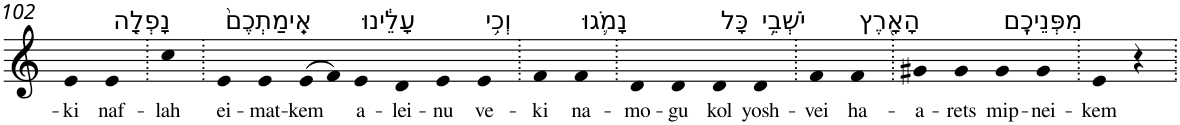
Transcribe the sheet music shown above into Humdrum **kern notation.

**kern	**text
*part1	*part1
*staff1	*staff1
*I"Piano	*
*I'Pno	*
!!LO:PB:g=z
*clefG2	*
*k[]	*
=102	=102
!	!LO:LY:b
4e	-ki
!LO:TX:a:t=נָפְלָ֤ה	!
!	!LO:LY:b
4e	naf-
=103.	=103.
!	!LO:LY:b
4cc	-lah
=104.	=104.
!LO:TX:a:t=אֵֽימַתְכֶם֙	!
!	!LO:LY:b
4e	ei-
!	!LO:LY:b
4e	-mat-
!	!LO:LY:b
(>8e	-kem
8f)	.
!LO:TX:a:t=עָלֵ֔ינוּ	!
!	!LO:LY:b
4e	a-
!	!LO:LY:b
4d	-lei-
!	!LO:LY:b
4e	-nu
!LO:TX:a:t=וְכִ֥י	!
!	!LO:LY:b
4e	ve-
=105.	=105.
!	!LO:LY:b
4f	-ki
!LO:TX:a:t=נָמֹ֛גוּ	!
!	!LO:LY:b
4f	na-
=106.	=106.
!	!LO:LY:b
4d	-mo-
!	!LO:LY:b
4d	-gu
!LO:TX:a:t=כָּל	!
!	!LO:LY:b
4d	kol
!LO:TX:a:t=יֹשְׁבֵ֥י	!
!	!LO:LY:b
4d	yosh-
=107.	=107.
!	!LO:LY:b
4f	-vei
!LO:TX:a:t=הָאָ֖רֶץ	!
!	!LO:LY:b
4f	ha-
=108.	=108.
!	!LO:LY:b
4g#X	-a-
!	!LO:LY:b
4g#	-rets
!LO:TX:a:t=מִפְּנֵיכֶֽם	!
!	!LO:LY:b
4g#	mip-
!	!LO:LY:b
4g#	-nei-
=109.	=109.
!	!LO:LY:b
4e	-kem
4r	.
=.	=.
*-	*-
